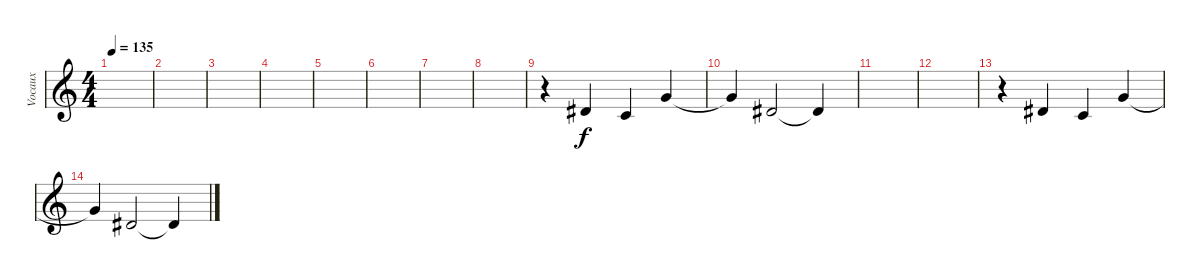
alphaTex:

\track ("Vocaux" "Vocaux") {instrument viola}
\staff {score}
\tuning (E4 B3 G3 D3 A2 E2) {hide}
\ts (4 4)
\tempo 135
\clef g2
\ks c
|
|
|
|
|
|
|
|
r.4 8.3.4 10.4.4 8.2.4 |
8.2{t}.4 8.3.2 8.3{t}.4 |
|
|
r.4 8.3.4 10.4.4 8.2.4 |
8.2{t}.4 8.3.2 8.3{t}.4
